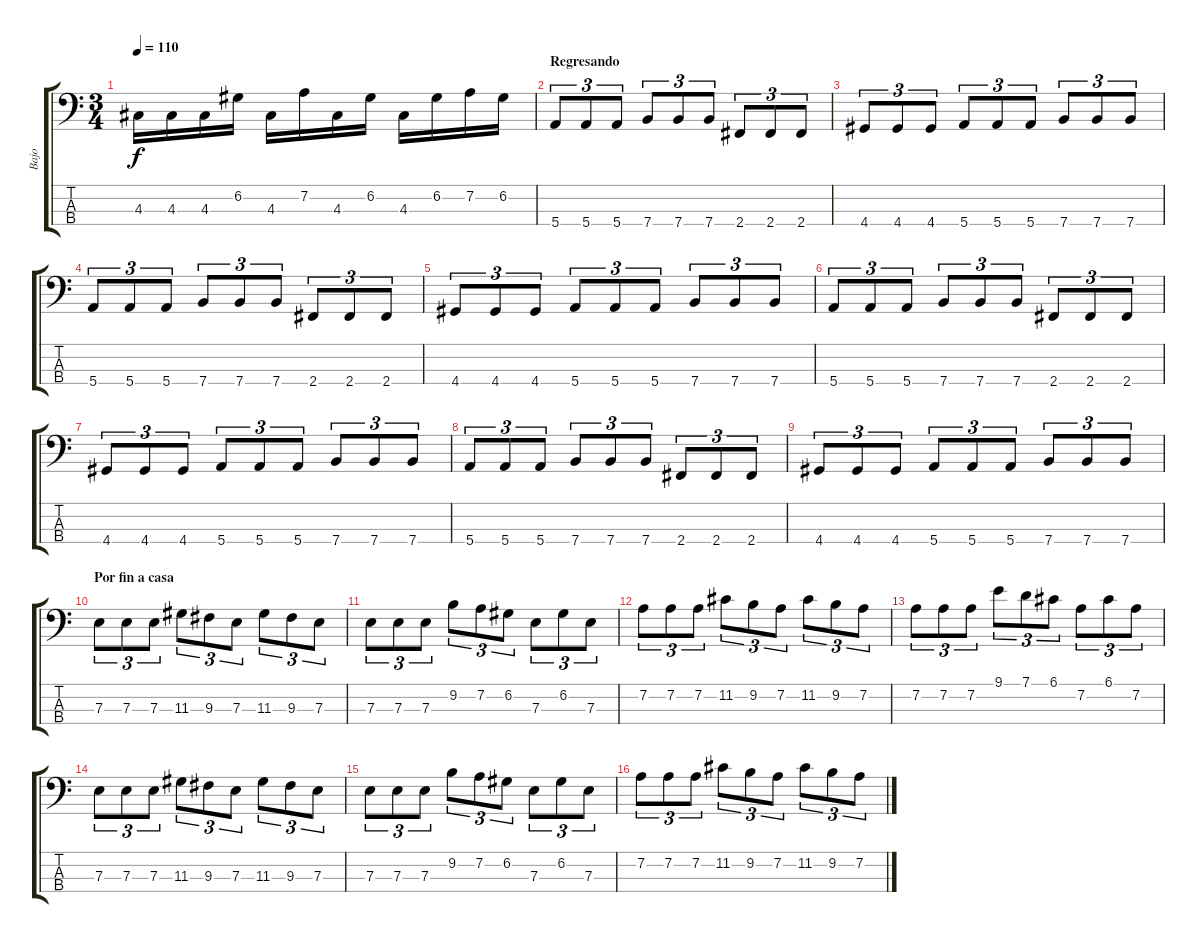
\track ("Bajo" "Bajo") {instrument electricbassfinger}
\staff {score tabs}
\tuning (G2 D2 A1 E1) {hide}
\ts (3 4)
\tempo 110
\clef f4
\ks c
4.3.16{dy f} 4.3.16 4.3.16 6.2.16 4.3.16 7.2.16 4.3.16 6.2.16 4.3.16 6.2.16 7.2.16 6.2.16 |
\section ("" "Regresando")
5.4.8{tu (3 2)} 5.4.8{tu (3 2)} 5.4.8{tu (3 2)} 7.4.8{tu (3 2)} 7.4.8{tu (3 2)} 7.4.8{tu (3 2)} 2.4.8{tu (3 2)} 2.4.8{tu (3 2)} 2.4.8{tu (3 2)} |
4.4.8{tu (3 2)} 4.4.8{tu (3 2)} 4.4.8{tu (3 2)} 5.4.8{tu (3 2)} 5.4.8{tu (3 2)} 5.4.8{tu (3 2)} 7.4.8{tu (3 2)} 7.4.8{tu (3 2)} 7.4.8{tu (3 2)} |
5.4.8{tu (3 2)} 5.4.8{tu (3 2)} 5.4.8{tu (3 2)} 7.4.8{tu (3 2)} 7.4.8{tu (3 2)} 7.4.8{tu (3 2)} 2.4.8{tu (3 2)} 2.4.8{tu (3 2)} 2.4.8{tu (3 2)} |
4.4.8{tu (3 2)} 4.4.8{tu (3 2)} 4.4.8{tu (3 2)} 5.4.8{tu (3 2)} 5.4.8{tu (3 2)} 5.4.8{tu (3 2)} 7.4.8{tu (3 2)} 7.4.8{tu (3 2)} 7.4.8{tu (3 2)} |
5.4.8{tu (3 2)} 5.4.8{tu (3 2)} 5.4.8{tu (3 2)} 7.4.8{tu (3 2)} 7.4.8{tu (3 2)} 7.4.8{tu (3 2)} 2.4.8{tu (3 2)} 2.4.8{tu (3 2)} 2.4.8{tu (3 2)} |
4.4.8{tu (3 2)} 4.4.8{tu (3 2)} 4.4.8{tu (3 2)} 5.4.8{tu (3 2)} 5.4.8{tu (3 2)} 5.4.8{tu (3 2)} 7.4.8{tu (3 2)} 7.4.8{tu (3 2)} 7.4.8{tu (3 2)} |
5.4.8{tu (3 2)} 5.4.8{tu (3 2)} 5.4.8{tu (3 2)} 7.4.8{tu (3 2)} 7.4.8{tu (3 2)} 7.4.8{tu (3 2)} 2.4.8{tu (3 2)} 2.4.8{tu (3 2)} 2.4.8{tu (3 2)} |
4.4.8{tu (3 2)} 4.4.8{tu (3 2)} 4.4.8{tu (3 2)} 5.4.8{tu (3 2)} 5.4.8{tu (3 2)} 5.4.8{tu (3 2)} 7.4.8{tu (3 2)} 7.4.8{tu (3 2)} 7.4.8{tu (3 2)} |
\section ("" "Por fin a casa")
7.3.8{tu (3 2)} 7.3.8{tu (3 2)} 7.3.8{tu (3 2)} 11.3.8{tu (3 2)} 9.3.8{tu (3 2)} 7.3.8{tu (3 2)} 11.3.8{tu (3 2)} 9.3.8{tu (3 2)} 7.3.8{tu (3 2)} |
7.3.8{tu (3 2)} 7.3.8{tu (3 2)} 7.3.8{tu (3 2)} 9.2.8{tu (3 2)} 7.2.8{tu (3 2)} 6.2.8{tu (3 2)} 7.3.8{tu (3 2)} 6.2.8{tu (3 2)} 7.3.8{tu (3 2)} |
7.2.8{tu (3 2)} 7.2.8{tu (3 2)} 7.2.8{tu (3 2)} 11.2.8{tu (3 2)} 9.2.8{tu (3 2)} 7.2.8{tu (3 2)} 11.2.8{tu (3 2)} 9.2.8{tu (3 2)} 7.2.8{tu (3 2)} |
7.2.8{tu (3 2)} 7.2.8{tu (3 2)} 7.2.8{tu (3 2)} 9.1.8{tu (3 2)} 7.1.8{tu (3 2)} 6.1.8{tu (3 2)} 7.2.8{tu (3 2)} 6.1.8{tu (3 2)} 7.2.8{tu (3 2)} |
7.3.8{tu (3 2)} 7.3.8{tu (3 2)} 7.3.8{tu (3 2)} 11.3.8{tu (3 2)} 9.3.8{tu (3 2)} 7.3.8{tu (3 2)} 11.3.8{tu (3 2)} 9.3.8{tu (3 2)} 7.3.8{tu (3 2)} |
7.3.8{tu (3 2)} 7.3.8{tu (3 2)} 7.3.8{tu (3 2)} 9.2.8{tu (3 2)} 7.2.8{tu (3 2)} 6.2.8{tu (3 2)} 7.3.8{tu (3 2)} 6.2.8{tu (3 2)} 7.3.8{tu (3 2)} |
7.2.8{tu (3 2)} 7.2.8{tu (3 2)} 7.2.8{tu (3 2)} 11.2.8{tu (3 2)} 9.2.8{tu (3 2)} 7.2.8{tu (3 2)} 11.2.8{tu (3 2)} 9.2.8{tu (3 2)} 7.2.8{tu (3 2)}
